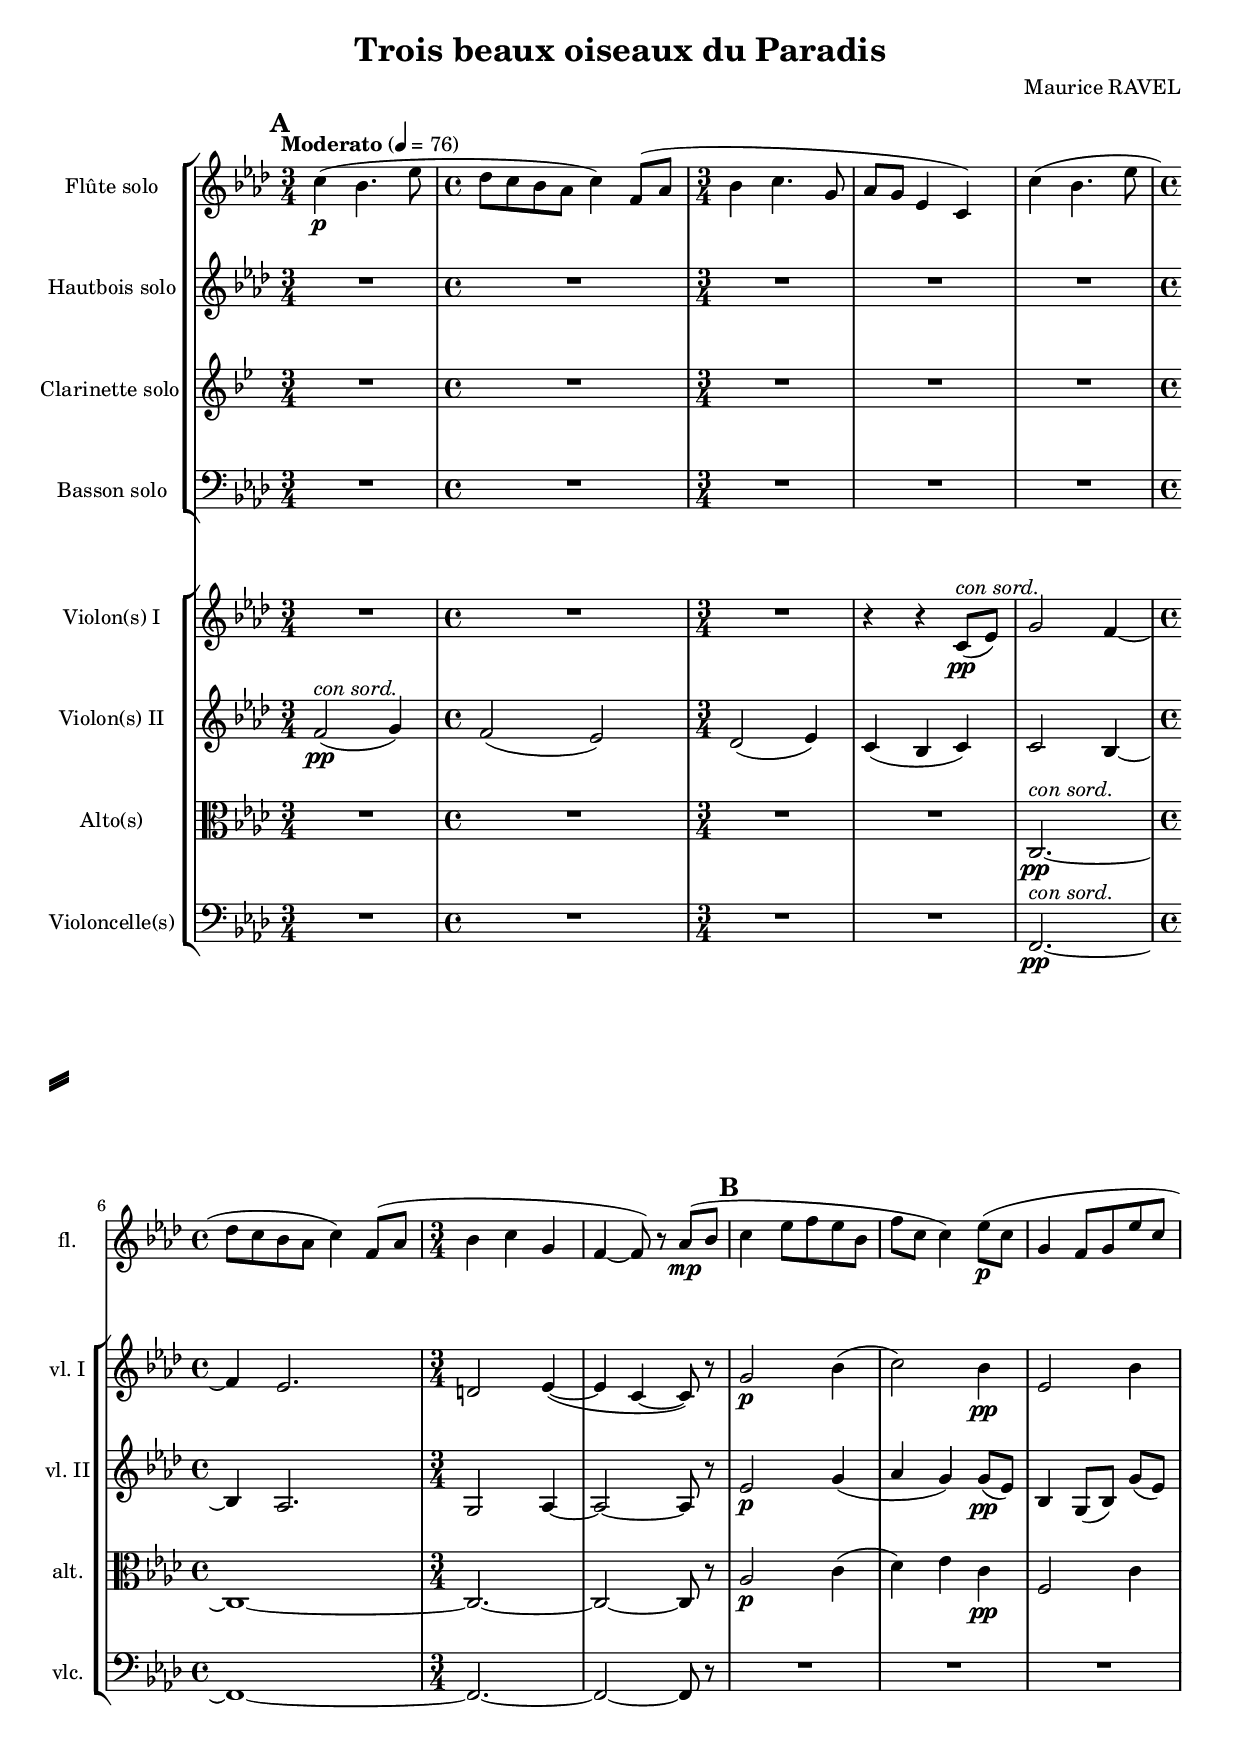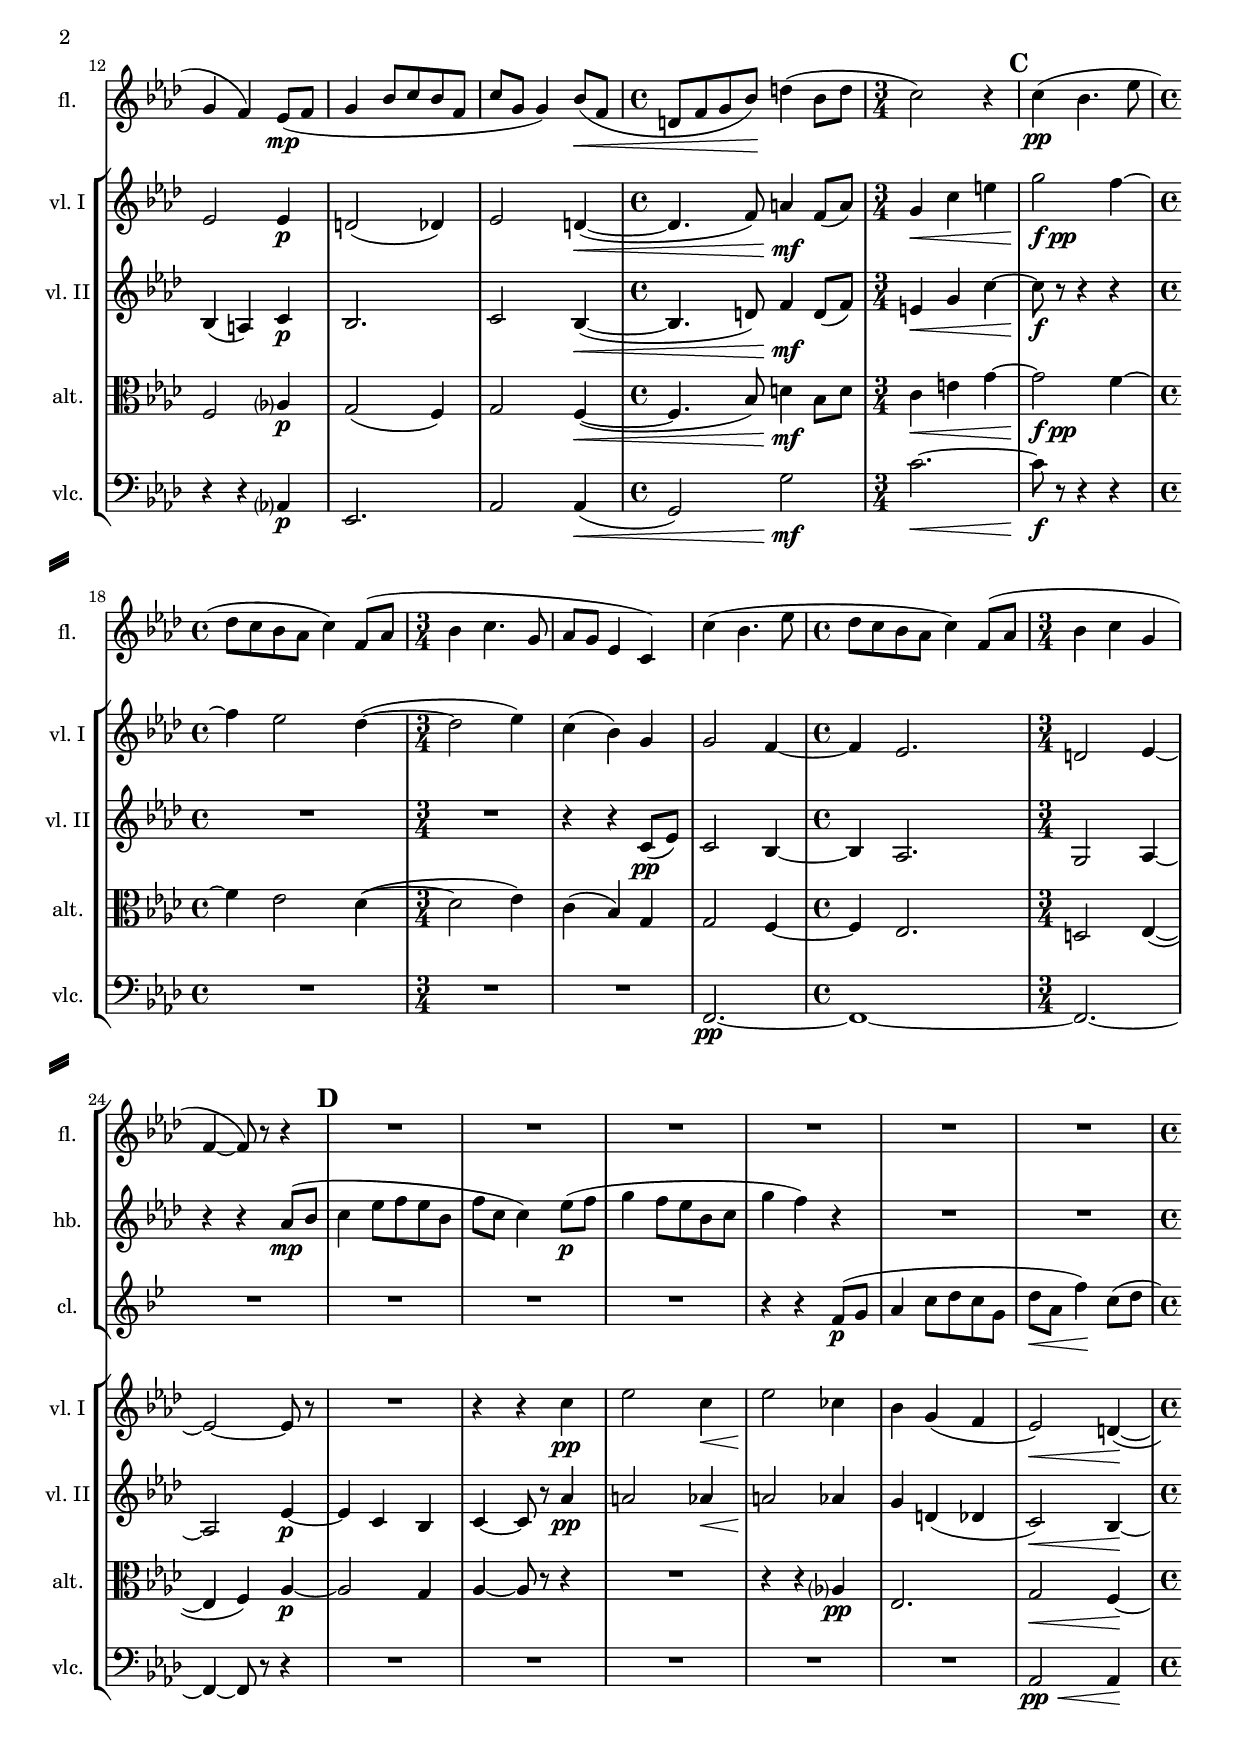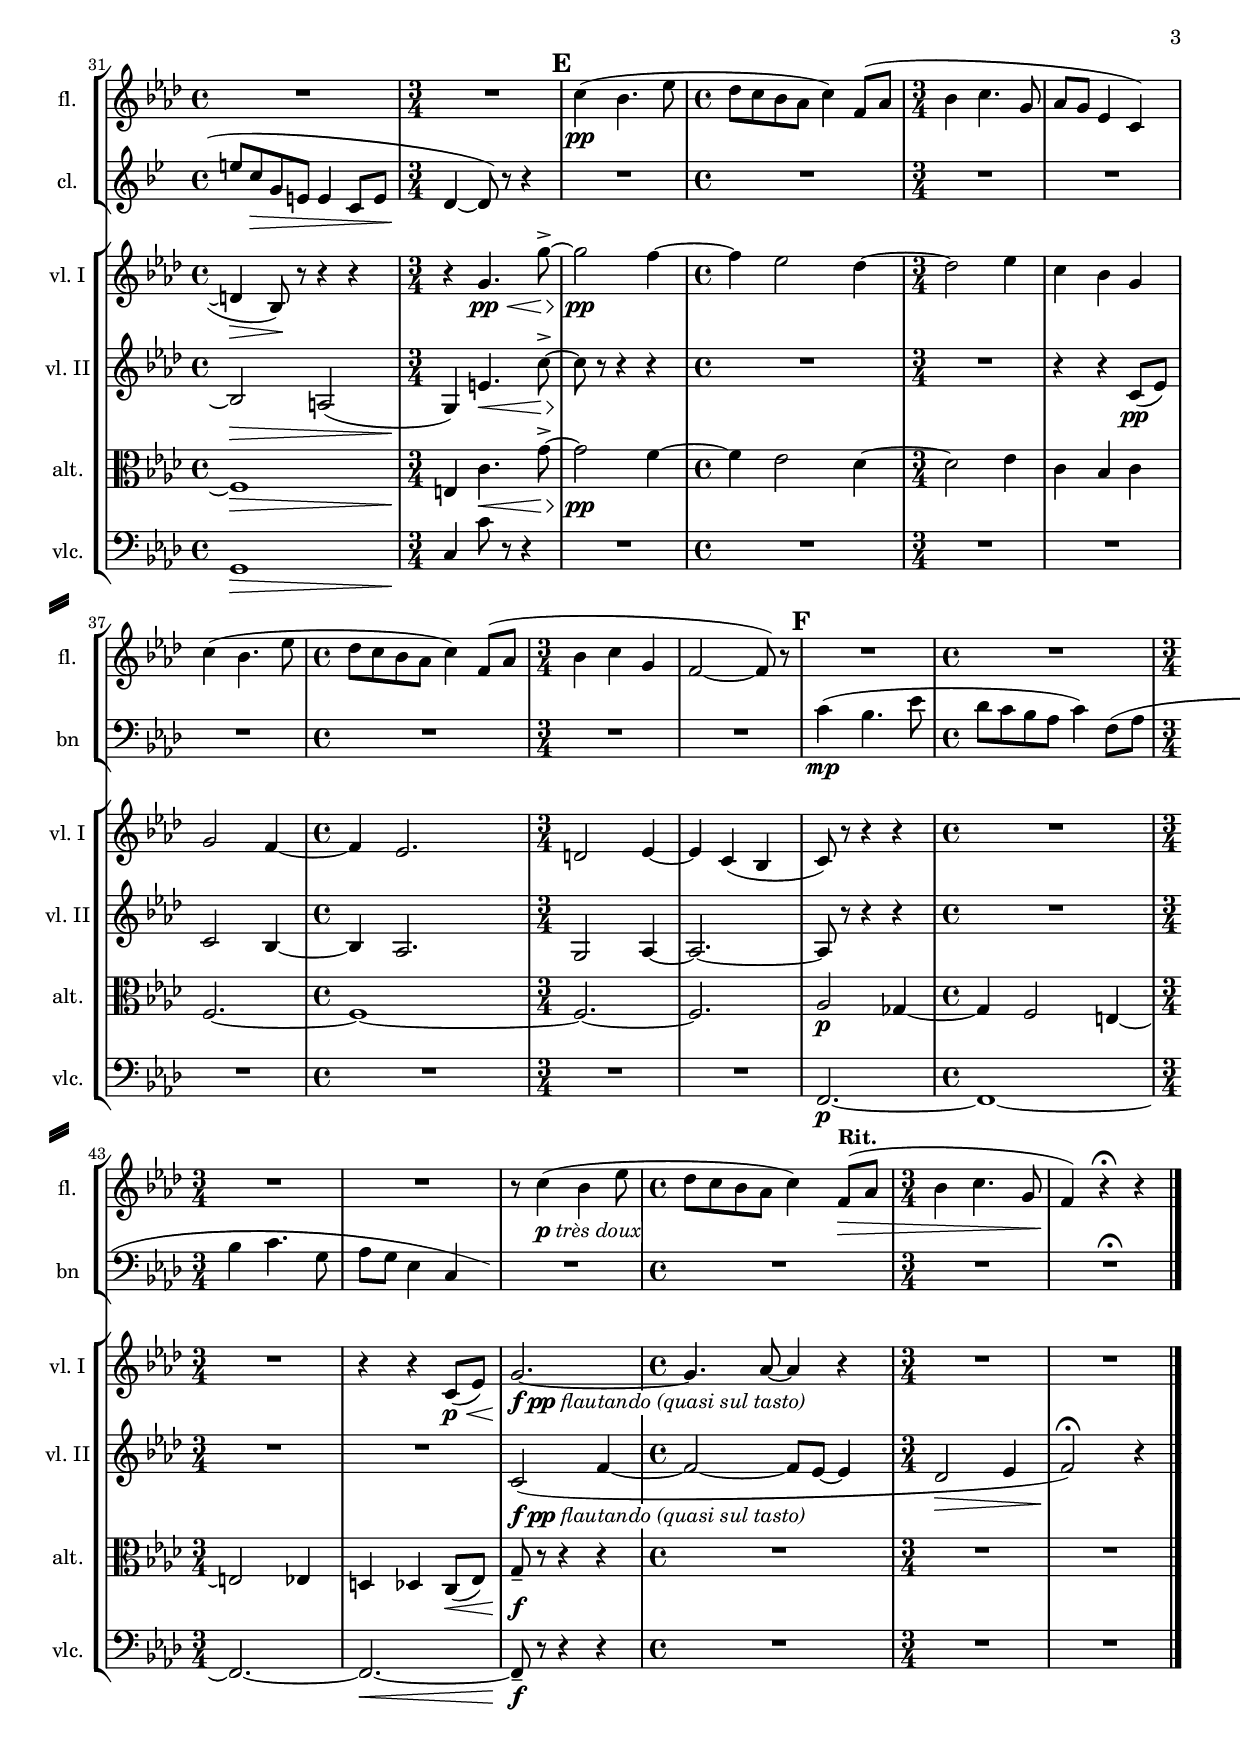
\version "2.13.34"

scorebreak = { \break }

faraccent = \once \override Script #'padding = #0.8


staffFlute =  \relative g' {
	\include "part_settings.ly"
         \set Staff.instrumentName = "Flûte solo"
          \set Staff.shortInstrumentName = "fl."
         \set Staff.midiInstrument = "flute"	
   
   c4(\p bes4. es8
   des8 c bes aes c4) f,8( aes
   bes4 c4. g8 
   aes8 g es4 c)
   c'4( bes4. es8
   des8 c bes aes c4) f,8( aes
   bes4 c g 
   f4 ~ f8) r aes^(\mp bes
   
   c4 es8 f es bes
   f'8 c c4) es8(\p c
   g4 f8 g es' c 
   g4 f) es8(\mp f
   g4 bes8 c bes f
   c'8 g g4) bes8(\< f
   d8 f g bes)\! d4( bes8 d 
   c2 )r4
   c4(\pp bes4. es8
   des8 c bes aes c4) f,8^( aes
   bes4 c4. g8 
   aes8 g es4 c)
   c'4 (bes4. es8
   des8 c bes aes c4) f,8^( aes
   
   bes4 c g
   f4 ~ f8) r r4 
   
   R2.*6
   R1
   R2.
   
   c'4(\pp bes4. es8
   des8 c bes aes c4) f,8( aes
   bes4 c4. g8
   aes8 g es4 c) 
   c'4( bes4. es8
   des8 c bes aes c4) f,8( aes
   bes4 c g
   f2 ~ f8) r 
   
   R2.
   R1
   R2.*2
   
   r8 c'4(_\markup{\dynamic p \italic {très doux}} bes es8
   des8 c bes aes c4) \tempo "Rit." f,8(\> aes
   bes4 c4. g8
   f4)\! r\fermata r
   
   
    
    
    
}



faraccent = \once \override Script #'padding = #0.8


staffHautbois =  \relative g' {
	\include "part_settings.ly"
         \set Staff.instrumentName = "Hautbois solo"
          \set Staff.shortInstrumentName = "hb."
         \set Staff.midiInstrument = "oboe"	
   
   R2.
   R1
   R2.*3
   R1
   R2.
   
   R2.*7
   R1
   
   R2.*2
   R1
   R2.*3
   R1
   R2.
   r4 r4 aes8^(\mp bes
   
   c4 es8 f es bes 
   f' c c4) es8(\p f
   g4 f8 es bes c
   g'4 f) r4
   R2.*2
   R1 R2.
   
   R2.
   R1
   R2.*3
   R1
   R2.*2
   
   R2.
   R1
   R2.*3
   R1
   R2.
   R2.\fermataMarkup
         
         
         
         
         
         
         
         
         
   
   
   
   
   
    
    
    
}



faraccent = \once \override Script #'padding = #0.8


staffClarinette =  \relative g' {
	\include "part_settings.ly"
         \set Staff.instrumentName = "Clarinette solo"
          \set Staff.shortInstrumentName = "cl."
         \set Staff.midiInstrument = "clarinet"	
   
   R2.
   R1
   R2.*3
   R1
   R2.
   
   
   R2.*7
   R1
   
   R2.*2
   R1
   R2.*3
   R1
   R2.*2
   
   R2.*3
   r4 r es8^(\p f 
   g4 bes8 c bes f
   c'8\< g es'4)\! bes8( c
   d8 bes\> f d d4 bes8 d
   c4\! ~ c8) r r4
   
   R2.
   R1
   R2.*3
   R1
   R2.*2
   
   R2.
   R1
   R2.*3
   R1
   R2.
   R2.\fermataMarkup   
   
   
   
   
    
    
    
}



faraccent = \once \override Script #'padding = #0.8


staffBasson =  \relative g {
	\include "part_settings.ly"
         \set Staff.instrumentName = "Basson solo"
          \set Staff.shortInstrumentName = "bn"
         \set Staff.midiInstrument = "bassoon"	
   
   \clef "bass"
   
   R2.
   R1
   R2.*3
   R1
   R2.
   
   R2.*7
   R1
   
   R2.*2
   R1
   R2.*3
   R1
   R2.*2
   
   R2.*6
   R1
   R2.
   
   R2.
   R1
   R2.*3
   R1
   R2.*2
   
   c4(\mp bes4. es8
   des8 c bes aes c4) 
   \once \override Slur #'control-points = #'( ( 0.5562 . 2.085) ( 3.4765 . 4.728) ( 26.978 . 5.701) ( 41.023 . 0.695) )
   f,8( aes
   bes4 c4. g8
   aes8 g es4 c)
   
   R2.
   R1
   R2.
   R2.\fermataMarkup
    
    
    
}





faraccent = \once \override Script #'padding = #0.8


staffViolonI =  \relative g' {
	\include "part_settings.ly"
         \set Staff.instrumentName = "Violon(s) I"
          \set Staff.shortInstrumentName = "vl. I"
         \set Staff.midiInstrument = "violin"	
   
   R2.
   R1
   R2.
   r4 r4 c,8(\pp^\markup{\italic {con sord.}} es)
   g2 f4 ~
   f4 es2.
   d2 es4( ~
   
   es4 c ~ c8) r
   g'2\p bes4(
   c2) bes4\pp
   es,2 bes'4
   es,2 es4\p
   d2( des4)
   es2 d4(\< ~
   d4. f8) a4\mf f8( a)
   
   g4\< c e
   g2\!_\markup{\dynamic f \dynamic pp} f4 ~
   f4 es2 des4( ~
   des2 es4)
   c4( bes) g
   g2 f4 ~
   f4 es2.
   d2 es4 ~
   es2 ~ es8 r
   
   R2.
   r4 r c'4\pp
   es2\! c4\<
   es2\! ces4
   bes4 g( f
   es2)\< d4(\! ~
   d4\> bes8)\! r r4 r4
   r4 g'4.\pp\< \faraccent g'8->\!\> ~
   
   g2\pp f4 ~f4 es2 des4 ~
   des2 es4
   c4 bes g
   g2 f4 ~
   f4 es2.
   d2 es4 ~
   es4 c( bes
   
   c8) r r4 r
   R1
   R2.
   r4 r c8(\p\< es)
   g2.\!_\markup{\dynamic f \dynamic pp\italic {flautando (quasi sul tasto)}} ~
   g4. aes8 ~ aes4 r
   R2.*2
   
   
   
   
    
    
    
}



faraccent = \once \override Script #'padding = #0.8


staffViolonII =  \relative g' {
	\include "part_settings.ly"
         \set Staff.instrumentName = "Violon(s) II"
          \set Staff.shortInstrumentName = "vl. II"
         \set Staff.midiInstrument = "violin"	
   
   f2(\pp^\markup{\italic {con sord.}} g4)
   f2( es2)
   des2( es4)
   c4( bes c)
   c2 bes4 ~ 
   bes4 aes2.
   g2 aes4 ~ 
   
   aes2 ~aes8 r
   es'2\p g4(
   aes4 g) g8(\pp es)
   bes4 g8([ bes)] g'([ es)]
   bes4( a) c\p
   bes2.
   c2 bes4(\< ~
   bes4. d8) f4\mf d8( f)

   e4\< g c ~
   ~c8\f r r4 r
   R1
   R2.
   r4 r c,8(\pp es)
   c2 bes4 ~
   bes4 aes2.
   g2 aes4 ~
   aes2 es'4\p ~
   
   es4 c bes
   c4 ~ c8 r aes'4\pp
   a2\! aes4\<
   a2\! aes4
   g4 d( des
   c2)\< bes4\! ~
   bes2\> a(
   g4\!) e'4.\< \faraccent c'8->\!\> ~
   
   c8\! r8 r4 r
   R1
   R2.
   r4 r c,8(\pp es)
   c2 bes4 ~
   bes4 aes2.
   g2 aes4 ~
   aes2. ~
   
   aes8 r r4 r
   R1
   R2.*2
   c2(_\markup{\dynamic f \dynamic pp \italic {flautando (quasi sul tasto)}} f4 ~
   f2 ~f8 es ~es4
   des2\> es4
   f2)\!\fermata r4
   
    
    
    
}



faraccent = \once \override Script #'padding = #0.8


staffAlto =  \relative g {
	\include "part_settings.ly"
         \set Staff.instrumentName = "Alto(s)"
          \set Staff.shortInstrumentName = "alt."
         \set Staff.midiInstrument = "viola"	
   \clef "alto"
   
   R2.
   R1
   R2.*2
   c,2.\pp^\markup{\italic {con sord.}} ~ 
   c1 ~
   c2. ~
   
   
   
   c2 ~c8 r
   aes'2\p c4(
   des4) es c\pp
   f,2 c'4
   f,2 aes?4\p
   g2( f4)
   g2 f4(\< ~
   f4. bes8) d4\mf bes8 d
   
   c4\< e g ~
   g2\!_\markup{\dynamic f \dynamic pp} f4 ~
   f4 es2 des4( ~
   des2 es4)
   c4( bes) g
   g2 f4 ~
   f4 es2.
   d2 es4( ~
   es4 f) aes\p ~
   
   aes2 g4
   aes4 ~aes8 r r4
   R2.
   r4 r aes?\pp
   es2.
   g2\< f4\! ~
   f1\>
   e4\! c'4.\< \faraccent g'8->\!\> ~
   
   g2\pp f4 ~
   f4 es2 des4 ~
   des2 es4
   c4 bes c
   f,2. ~
   f1 ~
   f2. ~
   f2.
   
   aes2\p ges4 ~
   ges4 f2 e4 ~
   e2 es4
   d4 des c8\<( es)
   g8--\f r r4 r
   R1 
   R2.
   R2.
   
   
   
    
    
    
}



faraccent = \once \override Script #'padding = #0.8


staffCello =  \relative g {
	\include "part_settings.ly"
         \set Staff.instrumentName = "Violoncelle(s)"
          \set Staff.shortInstrumentName = "vlc."
         \set Staff.midiInstrument = "cello"	
   
   
   \clef "bass"
         
   R2.
   R1
   R2.*2
   f,2.\pp^\markup{\italic {con sord.}} ~
   f1 ~
   f2. ~
   
   
   f2 ~ f8 r
   R2.*3
   r4 r aes?\p
   es2.
   aes2 aes4(\<
   g2) g'2\mf
   
   c2.\< ~
   c8\f r r4 r
   R1
   R2.*2
   f,,2.\pp ~
   f1 ~
   f2. ~
   f4 ~f8 r r4
   
   R2.*5
   aes2\pp\< aes4\!
   g1\>
   c4\! c'8 r r4
   
   R2.
   R1
   R2.*3
   R1
   R2.*2
   
   f,,2.\p ~
   f1 ~
   f2. ~
   f2.\< ~
   f8--\f r r4 r
   R1 
   R2.
   R2.
   
   
   
   
   
    
    
    
}





staffReperes =  \relative g' {
%	\include "part_settings.ly"
     \key f \minor 
        \tempo "Moderato" 4=76  % 1
    %%% 1 %%%
    \time 3/4
    \mark \default
    \skip2.
    \time 4/4
    \skip1
    \time 3/4
    \skip2. %\break
    
    %%% 4 %%%
    \skip2.*2
    \time 4/4
    \skip1
    \time 3/4
    \skip2. %\pageBreak
    
    %%% 8 %%%
    \skip2.
    \mark \default
    \skip2. *3 %\break
    
    %%% 12 %%%
    \skip2.*3
    \time 4/4
    \skip1 %\pageBreak
    
    %%% 16 %%%
    \time 3/4
    \skip2.
    \mark \default
    \skip2.
    \time 4/4
    \skip1
    \time 3/4
    \skip2. %\break
    
    %%% 20 %%%
    \skip2.*2
    \time 4/4
    \skip1
    \time 3/4
    \skip2.*2 %\pageBreak
    
    %%% 25 %%%
    \mark \default
    \skip2.*4 %\break
    
    %%% 29 %%%
    \skip2.*2
    \time 4/4
    \skip1
    \time 3/4
    \skip2. %\pageBreak
    
    %%% 33 %%%
    \mark \default
    \skip2.
    \time 4/4
    \skip1
    \time 3/4
    \skip2.*2 %\break
    
    %%% 37 %%%
    \skip2.
    \time 4/4
    \skip1
    \time 3/4
    \skip2.*2 %\pageBreak
    
    %%% 41 %%%
    \mark \default
    \skip2.    
    \time 4/4
    \skip1
    \time 3/4
    \skip2.*2 %\break
    
    %%% 45 %%%
    \skip2.
    \time 4/4
    \skip1
    \time 3/4
    \skip2.*2    
    
    
         \bar "|."
    }




#(set-global-staff-size 18)
\include "header.ly"

\score{
<<
\new StaffGroup <<
\new Staff  {<<\staffFlute \staffReperes >> }
\new Staff  {<<\staffHautbois \staffReperes >> }
\new Staff  {
\transpose c d 
<<\staffClarinette \staffReperes >> }
\new Staff  {<<\staffBasson \staffReperes >> }

>>

\new StaffGroup <<
\new Staff  {<<\staffViolonI \staffReperes >> }
\new Staff  {<<\staffViolonII \staffReperes >> }
\new Staff  {<<\staffAlto \staffReperes >> }
\new Staff  {<<\staffCello \staffReperes >> }
>>
>>


\midi{}
\layout{
%  \include "layout_adjustments.ily"

  \context { 
  \RemoveEmptyStaffContext
  }
    \context {
			\Score
			\override BarLine #'layer = #-4
		}
		\context {
			\Staff
			\override BarLine #'layer = #-4
		}
		\context {
			\Voice
			\override TextScript #'whiteout = ##t
			\override TextScript #'layer = #4
			\override DynamicText #'whiteout = ##t
			\override DynamicText #'layer = #4
			\override DynamicTextSpanner #'whiteout = ##t
			\override DynamicTextSpanner #'layer = #4
		}

}

}

\paper{
%  print-all-headers=##t
%  bookTitleMarkup = ##f  % pour les partitions avec plusieurs \book
%  after-title-space = 1\mm
  #(set-paper-size "a4")
  indent = 2.3\cm
  short-indent = 0.8\cm
  ragged-last-bottom =##f
  system-separator-markup = \slashSeparator
  oddFooterMarkup = \markup {\fill-line { }  }
%  \include "paper_adjustments.ily"
       last-bottom-spacing = #'((space . 1) (padding . 1) (minimum-distance . 0) (stretchability . 0))
%page-count = 6

}

